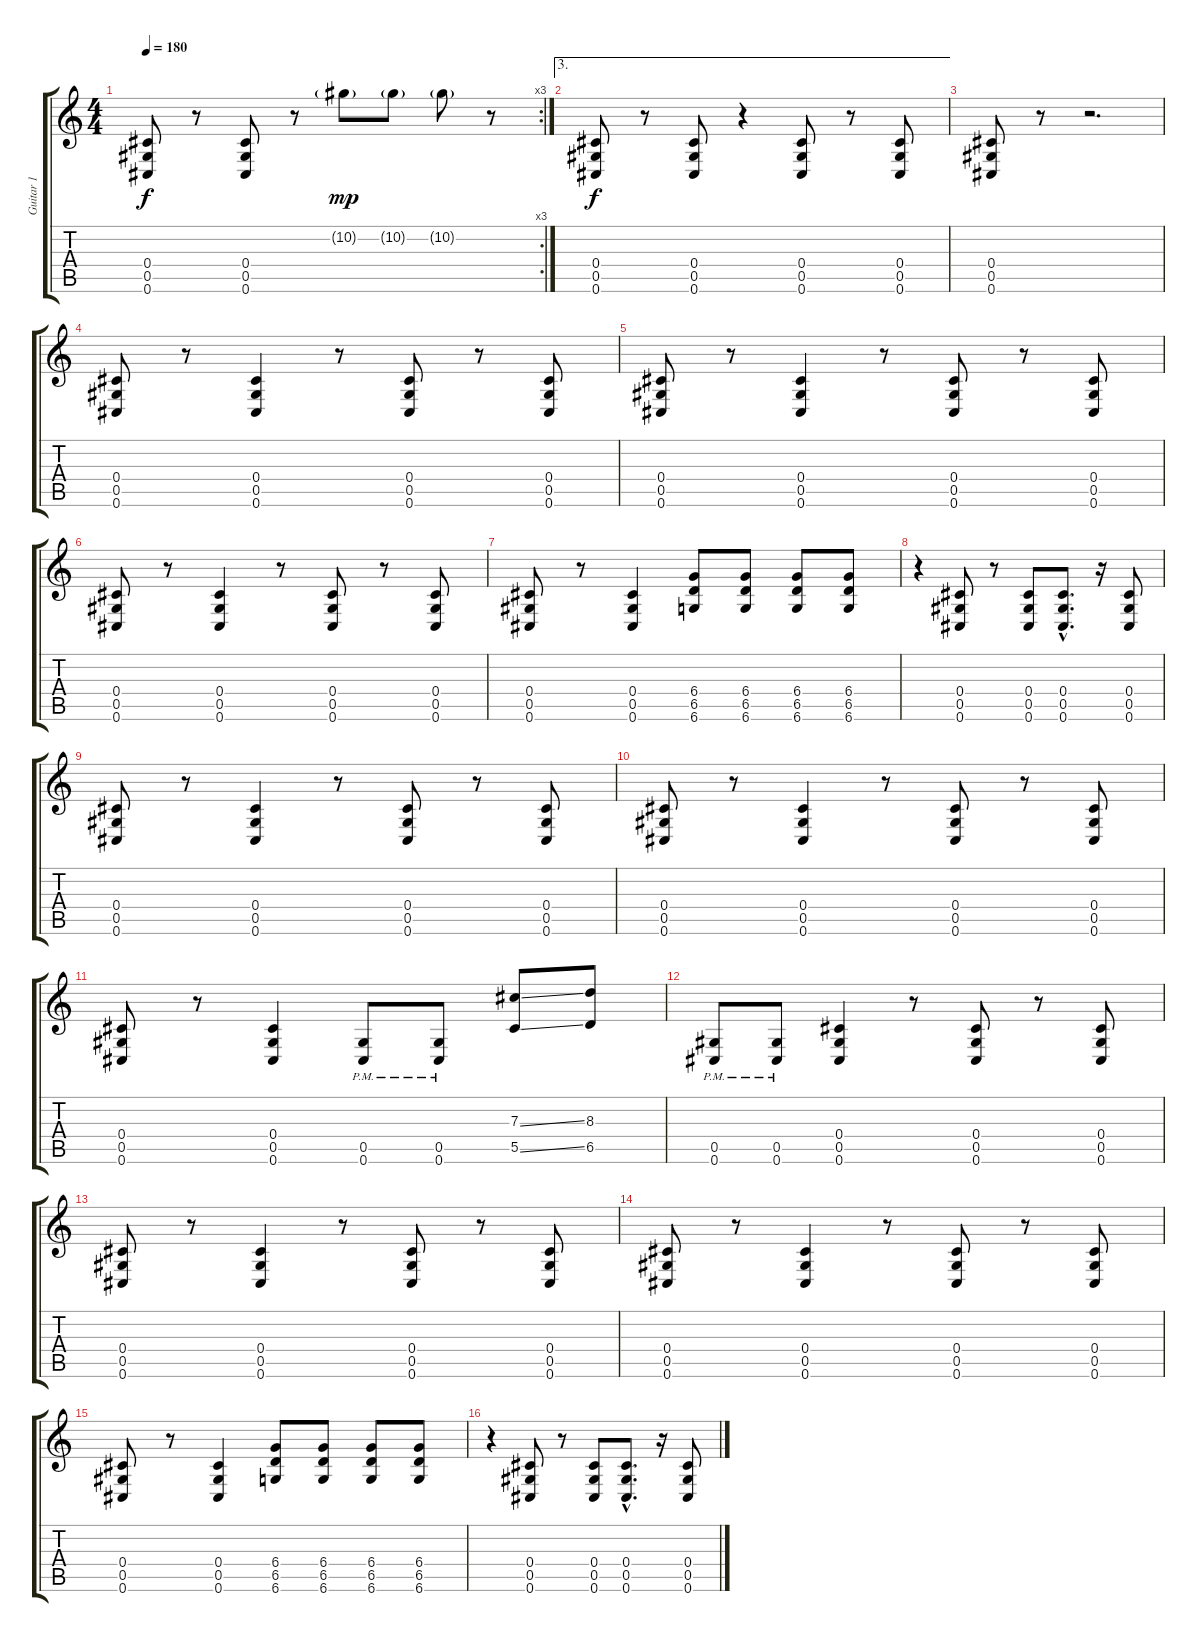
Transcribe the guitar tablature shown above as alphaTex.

\track ("Guitar 1" "Guitar 1") {instrument distortionguitar}
\staff {score tabs}
\tuning (Eb4 Bb3 Gb3 Db3 Ab2 Db2) {hide}
\rc 3
\ts (4 4)
\tempo 180
\clef g2
\ks c
(0.4 0.5 0.6).8{dy f} r.8 (0.4 0.5 0.6).8 r.8 10.2{g}.8{dy mp} 10.2{g}.8 10.2{g}.8 r.8 |
\ae 3
(0.4 0.5 0.6).8{dy f} r.8 (0.4 0.5 0.6).8 r.4 (0.4 0.5 0.6).8 r.8 (0.4 0.5 0.6).8 |
(0.4 0.5 0.6).8 r.8 r.2{d} |
(0.4 0.5 0.6).8 r.8 (0.4 0.5 0.6).4 r.8 (0.4 0.5 0.6).8 r.8 (0.4 0.5 0.6).8 |
(0.4 0.5 0.6).8 r.8 (0.4 0.5 0.6).4 r.8 (0.4 0.5 0.6).8 r.8 (0.4 0.5 0.6).8 |
(0.4 0.5 0.6).8 r.8 (0.4 0.5 0.6).4 r.8 (0.4 0.5 0.6).8 r.8 (0.4 0.5 0.6).8 |
(0.4 0.5 0.6).8 r.8 (0.4 0.5 0.6).4 (6.4 6.5 6.6).8 (6.4 6.5 6.6).8 (6.4 6.5 6.6).8 (6.4 6.5 6.6).8 |
r.4 (0.4 0.5 0.6).8 r.8 (0.4 0.5 0.6).8 (0.4{hac} 0.5{hac} 0.6{hac}).8{d} r.16 (0.4 0.5 0.6).8 |
(0.4 0.5 0.6).8 r.8 (0.4 0.5 0.6).4 r.8 (0.4 0.5 0.6).8 r.8 (0.4 0.5 0.6).8 |
(0.4 0.5 0.6).8 r.8 (0.4 0.5 0.6).4 r.8 (0.4 0.5 0.6).8 r.8 (0.4 0.5 0.6).8 |
(0.4 0.5 0.6).8 r.8 (0.4 0.5 0.6).4 (0.5{pm} 0.6{pm}).8 (0.5{pm} 0.6{pm}).8 (7.3{ss} 5.5{ss}).8 (8.3 6.5).8 |
(0.5{pm} 0.6{pm}).8 (0.5{pm} 0.6{pm}).8 (0.4 0.5 0.6).4 r.8 (0.4 0.5 0.6).8 r.8 (0.4 0.5 0.6).8 |
(0.4 0.5 0.6).8 r.8 (0.4 0.5 0.6).4 r.8 (0.4 0.5 0.6).8 r.8 (0.4 0.5 0.6).8 |
(0.4 0.5 0.6).8 r.8 (0.4 0.5 0.6).4 r.8 (0.4 0.5 0.6).8 r.8 (0.4 0.5 0.6).8 |
(0.4 0.5 0.6).8 r.8 (0.4 0.5 0.6).4 (6.4 6.5 6.6).8 (6.4 6.5 6.6).8 (6.4 6.5 6.6).8 (6.4 6.5 6.6).8 |
r.4 (0.4 0.5 0.6).8 r.8 (0.4 0.5 0.6).8 (0.4{hac} 0.5{hac} 0.6{hac}).8{d} r.16 (0.4 0.5 0.6).8
